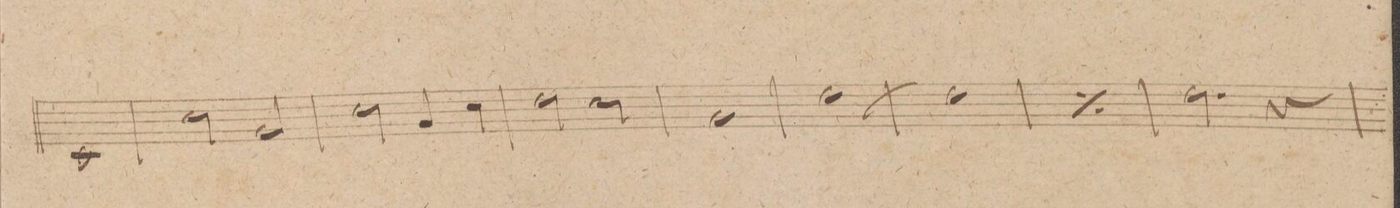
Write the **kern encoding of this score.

**kern	**dynam
*I"Corno. 2do in D	*
*clefG2	*
*k[]	*
*met(c)	*
*M2/2	*
1c	.
=48	=48
2cc\	.
2g/	.
=49	=49
2cc\	.
4g/	.
4cc\	.
=50	=50
2dd\	.
2cc\	.
=51	=51
1g	.
=52	=52
[1dd	.
=53	=53
1dd]	.
=54	=54
*rep	*
1dd	.
*Xrep	*
=55	=55
2.dd\	.
4r	.
=56	=56
*-	*-
